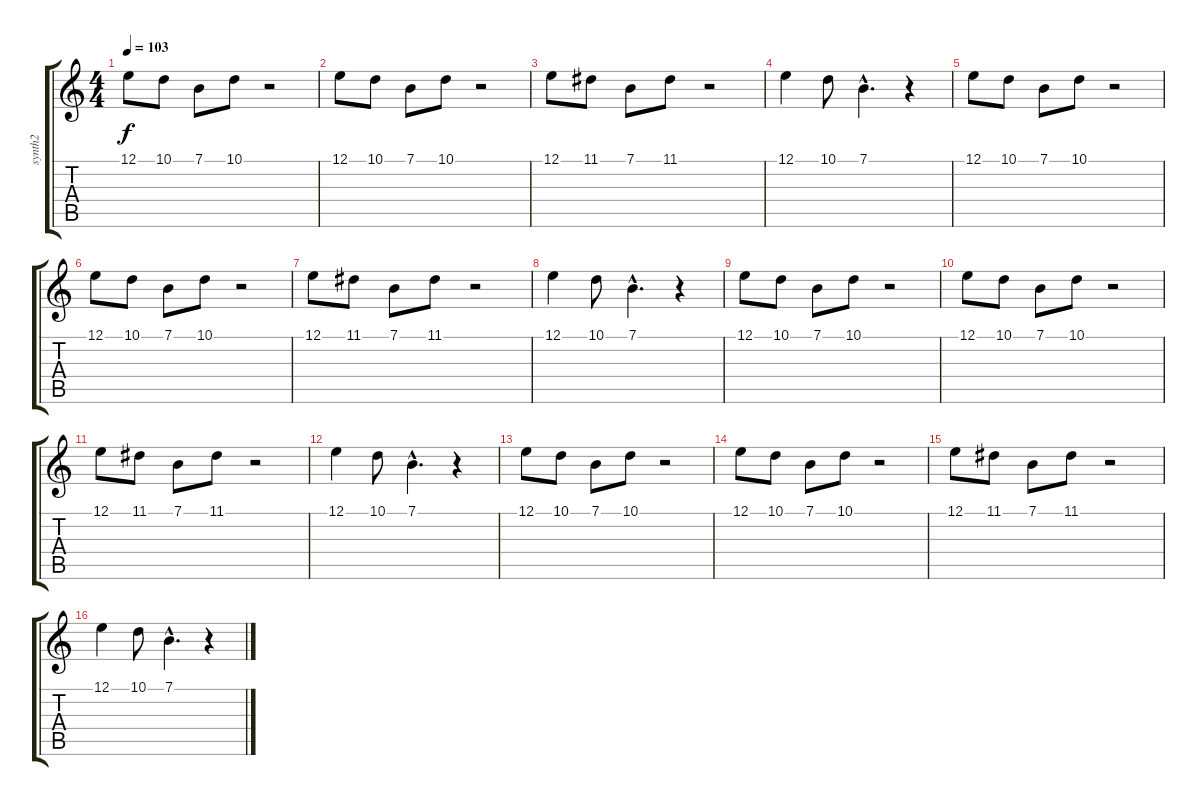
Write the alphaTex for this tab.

\track ("synth2" "synth2") {instrument electricpiano2}
\staff {score tabs}
\tuning (E4 B3 G3 D3 A2 E2) {hide}
\ts (4 4)
\tempo 103
\clef g2
\ks c
12.1.8{dy f} 10.1.8 7.1.8 10.1.8 r.2 |
12.1.8 10.1.8 7.1.8 10.1.8 r.2 |
12.1.8 11.1.8 7.1.8 11.1.8 r.2 |
12.1.4 10.1.8 7.1{hac}.4{d} r.4 |
12.1.8 10.1.8 7.1.8 10.1.8 r.2 |
12.1.8 10.1.8 7.1.8 10.1.8 r.2 |
12.1.8 11.1.8 7.1.8 11.1.8 r.2 |
12.1.4 10.1.8 7.1{hac}.4{d} r.4 |
12.1.8 10.1.8 7.1.8 10.1.8 r.2 |
12.1.8 10.1.8 7.1.8 10.1.8 r.2 |
12.1.8 11.1.8 7.1.8 11.1.8 r.2 |
12.1.4 10.1.8 7.1{hac}.4{d} r.4 |
12.1.8 10.1.8 7.1.8 10.1.8 r.2 |
12.1.8 10.1.8 7.1.8 10.1.8 r.2 |
12.1.8 11.1.8 7.1.8 11.1.8 r.2 |
12.1.4 10.1.8 7.1{hac}.4{d} r.4
